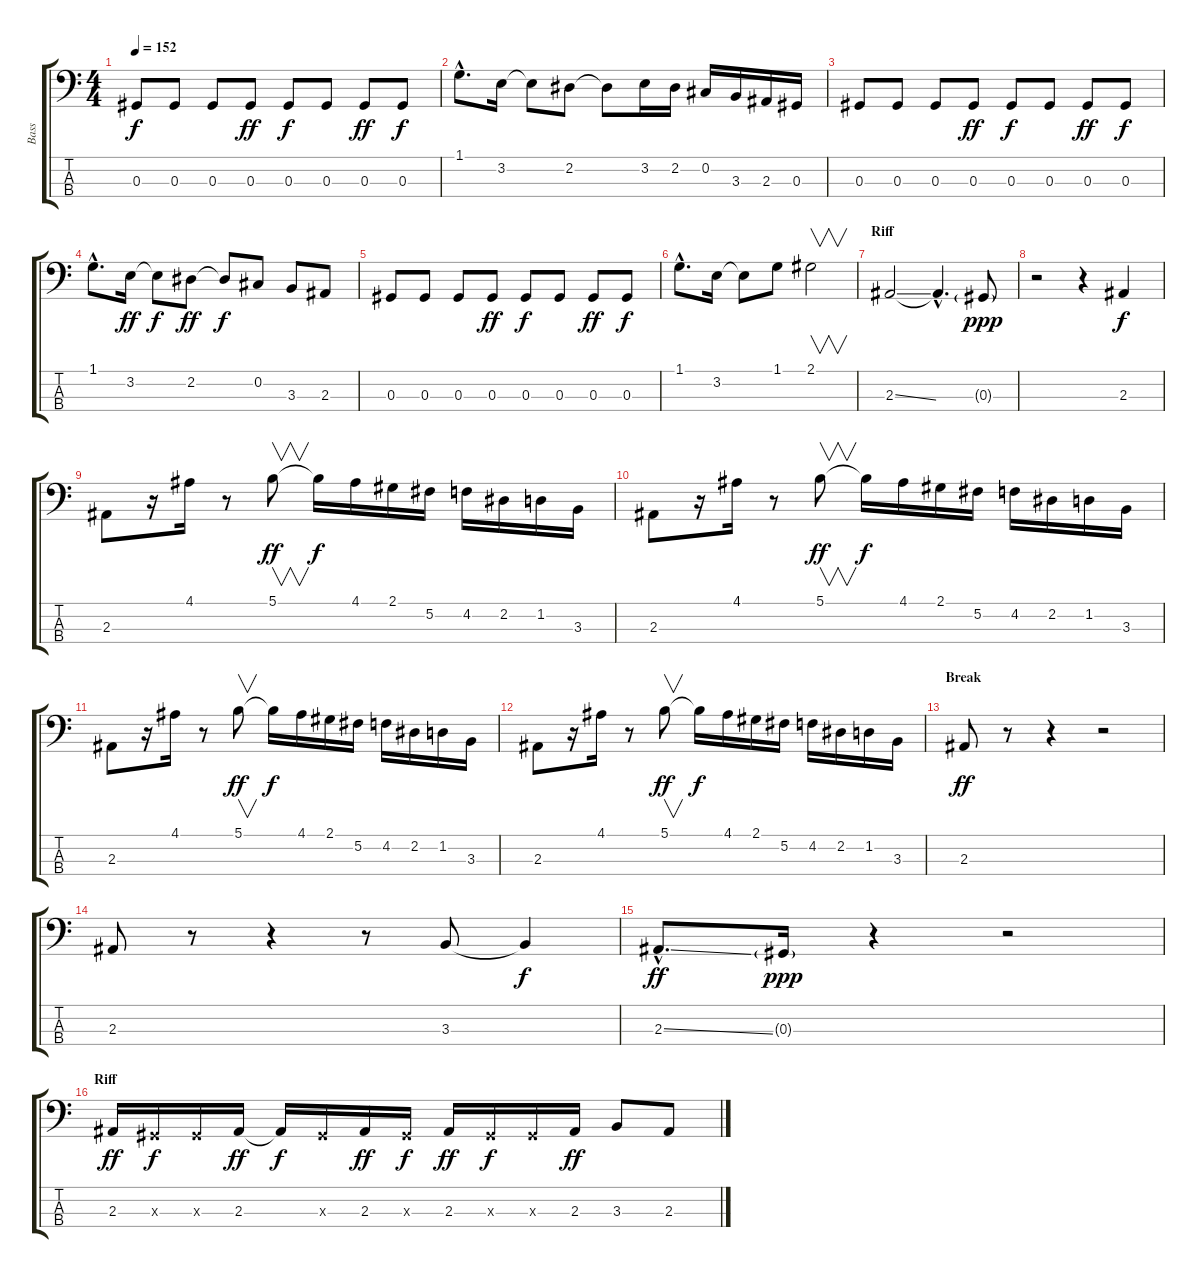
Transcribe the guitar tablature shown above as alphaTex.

\track ("Bass" "Bass") {instrument electricbassfinger}
\staff {score tabs}
\tuning (Gb2 Db2 Ab1 Eb1) {hide}
\ts (4 4)
\tempo 152
\clef f4
\ks c
0.3.8{dy f} 0.3.8 0.3.8 0.3.8{dy ff} 0.3.8{dy f} 0.3.8 0.3.8{dy ff} 0.3.8{dy f} |
1.1{hac}.8{d} 3.2.16 3.2{t}.8 2.2.8 2.2{t}.8 3.2.16 2.2.16 0.2.16 3.3.16 2.3.16 0.3.16 |
0.3.8 0.3.8 0.3.8 0.3.8{dy ff} 0.3.8{dy f} 0.3.8 0.3.8{dy ff} 0.3.8{dy f} |
1.1{hac}.8{d} 3.2.16{dy ff} 3.2{t}.8{dy f} 2.2.8{dy ff} 2.2{t}.8{dy f} 0.2.8 3.3.8 2.3.8 |
0.3.8 0.3.8 0.3.8 0.3.8{dy ff} 0.3.8{dy f} 0.3.8 0.3.8{dy ff} 0.3.8{dy f} |
1.1{hac}.8{d} 3.2.16 3.2{t}.8 1.1.8 2.1.2{v} |
\section ("" "Riff")
2.3{ss}.2 2.3{hac t}.4{d} 0.3{g}.8{dy ppp} |
r.2 r.4 2.3.4{dy f} |
2.3.8 r.16 4.1.16 r.8 5.1.8{v dy ff} 5.1{t}.16{dy f} 4.1.16 2.1.16 5.2.16 4.2.16 2.2.16 1.2.16 3.3.16 |
2.3.8 r.16 4.1.16 r.8 5.1.8{v dy ff} 5.1{t}.16{dy f} 4.1.16 2.1.16 5.2.16 4.2.16 2.2.16 1.2.16 3.3.16 |
2.3.8 r.16 4.1.16 r.8 5.1.8{v dy ff} 5.1{t}.16{dy f} 4.1.16 2.1.16 5.2.16 4.2.16 2.2.16 1.2.16 3.3.16 |
2.3.8 r.16 4.1.16 r.8 5.1.8{v dy ff} 5.1{t}.16{dy f} 4.1.16 2.1.16 5.2.16 4.2.16 2.2.16 1.2.16 3.3.16 |
\section ("" "Break")
2.3.8{dy ff} r.8 r.4 r.2 |
2.3.8 r.8 r.4 r.8 3.3.8 3.3{t}.4{dy f} |
2.3{ss hac}.8{d dy ff} 0.3{g}.16{dy ppp} r.4 r.2 |
\section ("" "Riff")
2.3.16{dy ff} 0.3{x}.16{dy f} 0.3{x}.16 2.3.16{dy ff} 2.3{t}.16{dy f} 0.3{x}.16 2.3.16{dy ff} 0.3{x}.16{dy f} 2.3.16{dy ff} 0.3{x}.16{dy f} 0.3{x}.16 2.3.16{dy ff} 3.3.8 2.3.8
